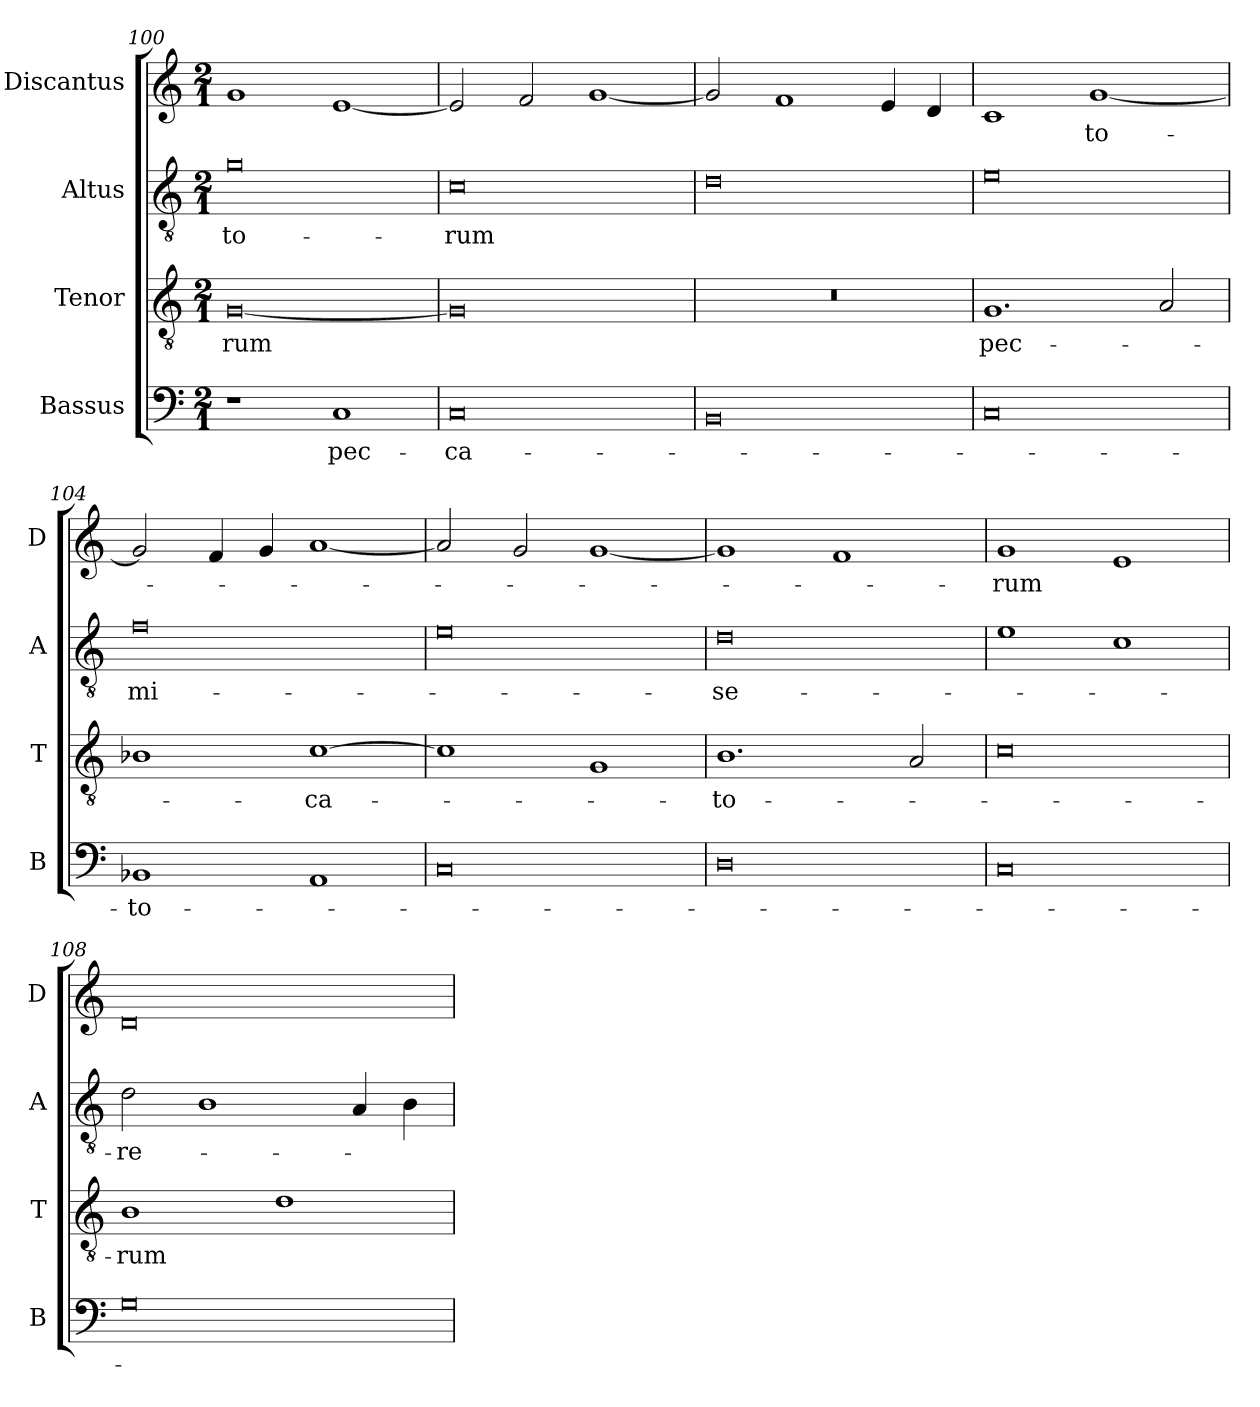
**kern	**text	**kern	**text	**kern	**text	**kern	**text
*part4	*part4	*part3	*part3	*part2	*part2	*part1	*part1
*staff4	*staff4	*staff3	*staff3	*staff2	*staff2	*staff1	*staff1
*I"Bassus	*	*I"Tenor	*	*I"Altus	*	*I"Discantus	*
*I'B	*	*I'T	*	*I'A	*	*I'D	*
*clefF4	*	*clefGv2	*	*clefGv2	*	*clefG2	*
*k[]	*	*k[]	*	*k[]	*	*k[]	*
*M2/1	*	*M2/1	*	*M2/1	*	*M2/1	*
=100	=100	=100	=100	=100	=100	=100	=100
1r	.	[0G	-rum	0g	-to-	1g	.
1C	pec-	.	.	.	.	[1e	.
=101	=101	=101	=101	=101	=101	=101	=101
0C	-ca-	0G]	.	0c	-rum	2e/]	.
.	.	.	.	.	.	2f/	.
.	.	.	.	.	.	[1g	.
=102	=102	=102	=102	=102	=102	=102	=102
0BB	.	0r	.	0d	.	2g/]	.
.	.	.	.	.	.	1f	.
.	.	.	.	.	.	4e/	.
.	.	.	.	.	.	4d/	.
=103	=103	=103	=103	=103	=103	=103	=103
0C	.	1.G	pec-	0e	.	1c	.
.	.	.	.	.	.	[1g	-to-
.	.	2A/	.	.	.	.	.
=104	=104	=104	=104	=104	=104	=104	=104
1BB-X	-to-	1B-X	.	0f	mi-	2g/]	.
.	.	.	.	.	.	4f/	.
.	.	.	.	.	.	4g/	.
1AA	.	[1c	-ca-	.	.	[1a	.
=105	=105	=105	=105	=105	=105	=105	=105
0C	.	1c]	.	0e	.	2a/]	.
.	.	.	.	.	.	2g/	.
.	.	1G	.	.	.	[1g	.
=106	=106	=106	=106	=106	=106	=106	=106
0D	.	1.B	-to-	0d	-se-	1g]	.
.	.	.	.	.	.	1f	.
.	.	2A/	.	.	.	.	.
=107	=107	=107	=107	=107	=107	=107	=107
0C	.	0c	.	1e	.	1g	-rum
.	.	.	.	1c	.	1e	.
=108	=108	=108	=108	=108	=108	=108	=108
0G	.	1B	-rum	2d\	-re-	0d	.
.	.	.	.	1B	.	.	.
.	.	1d	.	.	.	.	.
.	.	.	.	4A/	.	.	.
.	.	.	.	4B\	.	.	.
=	=	=	=	=	=	=	=
*-	*-	*-	*-	*-	*-	*-	*-
